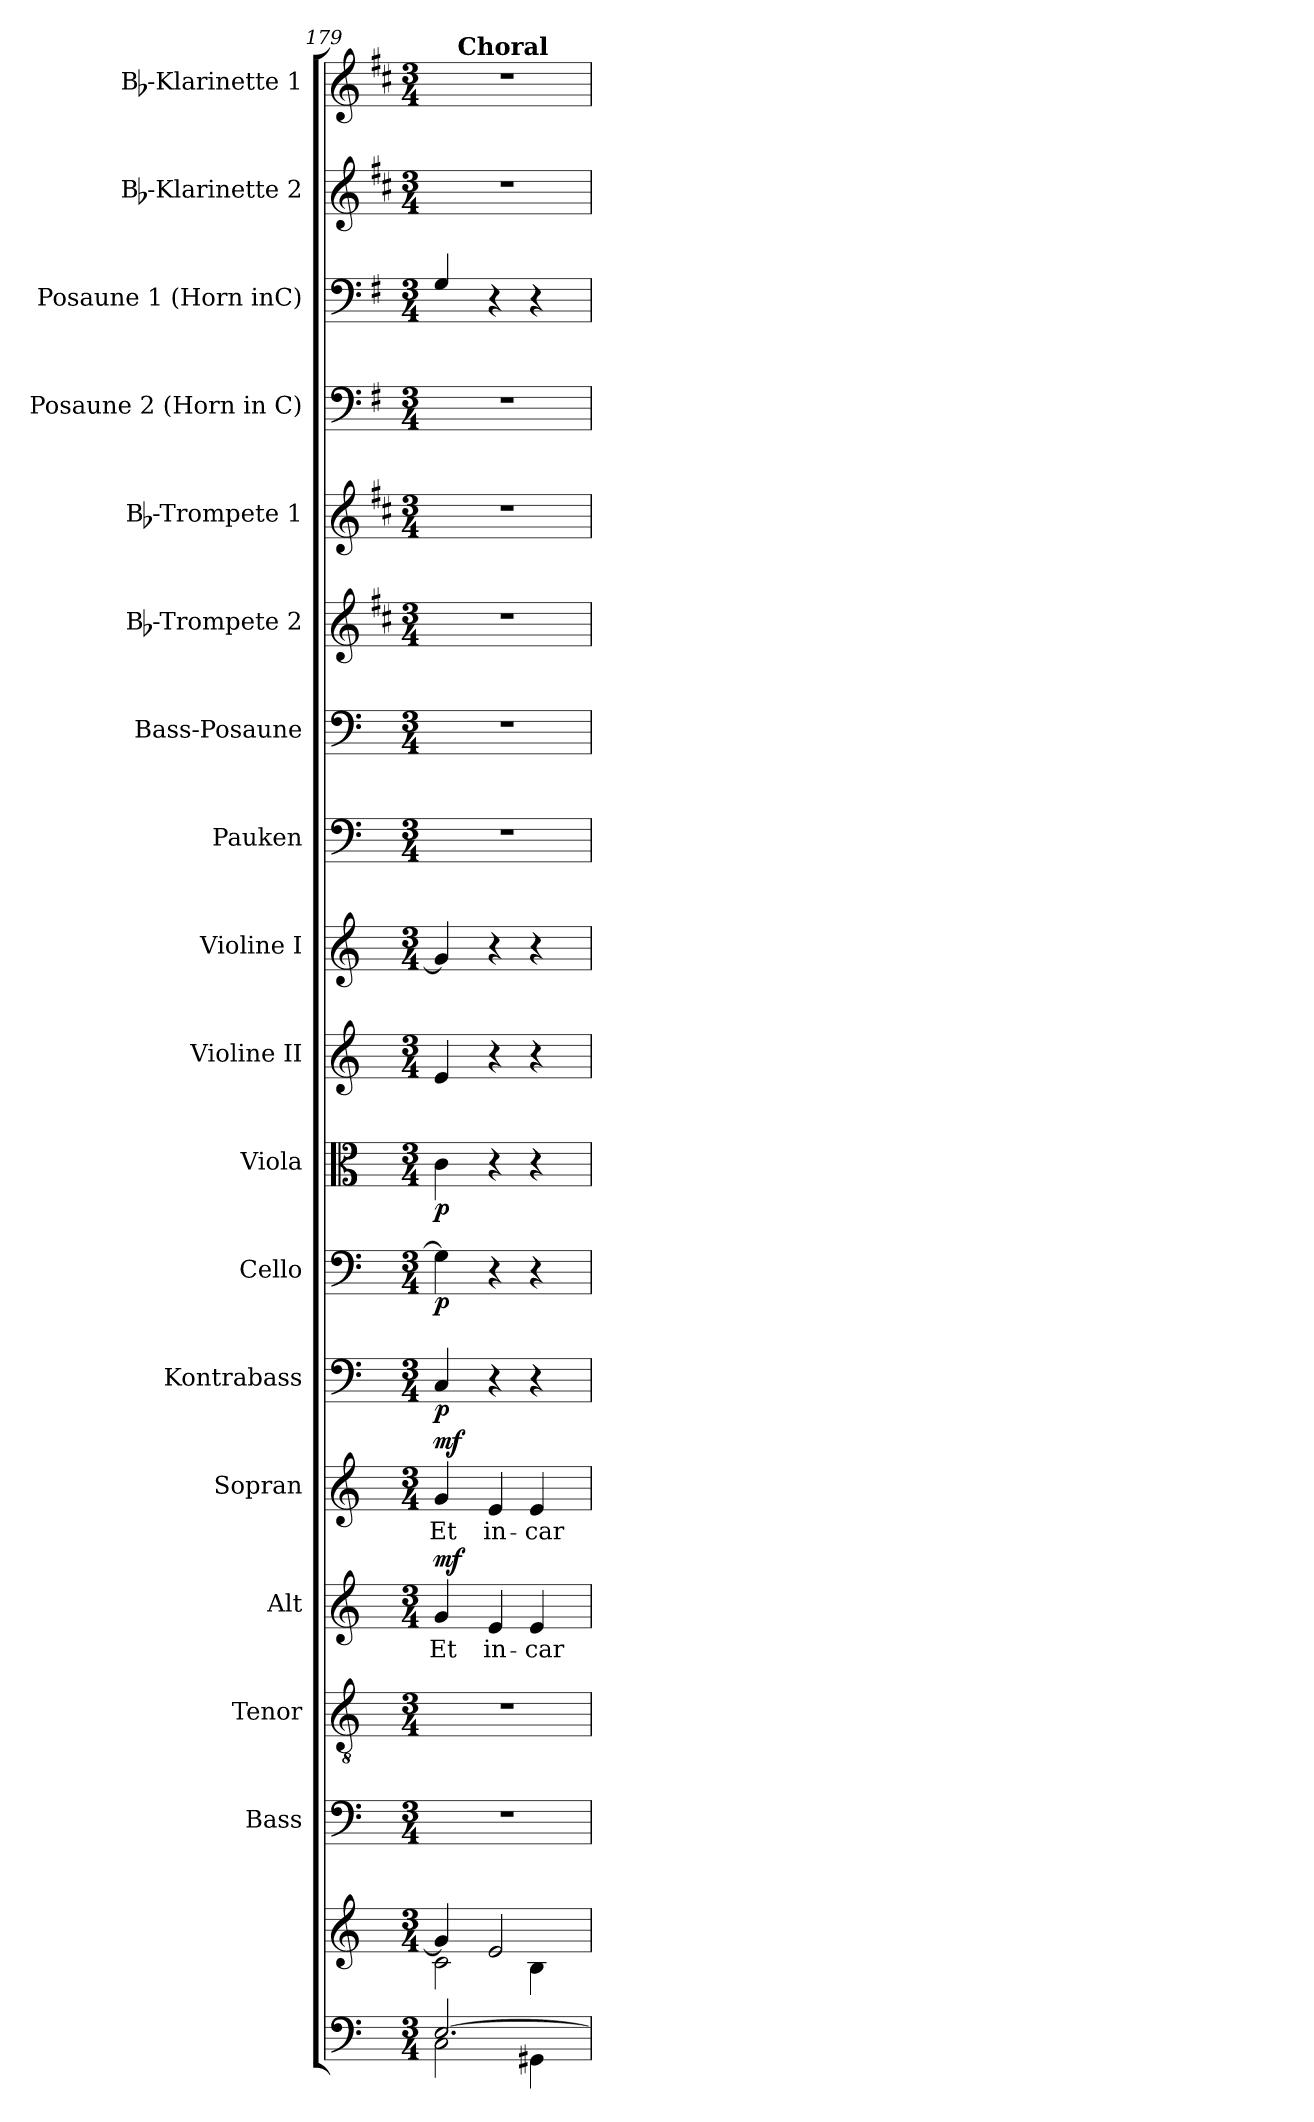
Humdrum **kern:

**kern	**kern	**kern	**kern	**kern	**text	**dynam	**kern	**text	**dynam	**kern	**dynam	**kern	**dynam	**kern	**dynam	**kern	**kern	**kern	**kern	**kern	**kern	**kern	**kern	**kern	**kern
*part18	*part18	*part17	*part16	*part15	*part15	*part15	*part14	*part14	*part14	*part13	*part13	*part12	*part12	*part11	*part11	*part10	*part9	*part8	*part7	*part6	*part5	*part4	*part3	*part2	*part1
*staff19	*staff18	*staff17	*staff16	*staff15	*staff15	*staff15	*staff14	*staff14	*staff14	*staff13	*staff13	*staff12	*staff12	*staff11	*staff11	*staff10	*staff9	*staff8	*staff7	*staff6	*staff5	*staff4	*staff3	*staff2	*staff1
*	*	*I"Bass	*I"Tenor	*I"Alt	*	*	*I"Sopran	*	*	*I"Kontrabass	*	*I"Cello	*	*I"Viola	*	*I"Violine II	*I"Violine I	*I"Pauken	*I"Bass-Posaune	*I"Bb-Trompete 2	*I"Bb-Trompete 1	*I"Posaune 2 (Horn in C)	*I"Posaune 1 (Horn inC)	*I"Bb-Klarinette 2	*I"Bb-Klarinette 1
*	*	*I'B.	*I'T.	*I'A.	*	*	*I'S.	*	*	*I'Kb.	*	*	*	*I'Vla.	*	*I'Vl. II	*I'Vl. I	*I'Pk.	*I'B-Pos.	*I'Bb Trp. 2	*I'Bb Trp. 1	*I'Pos. 2	*I'Pos. 1	*I'Bb Kl. 2	*I'Bb Kl. 1
*clefF4	*clefG2	*clefF4	*clefGv2	*clefG2	*	*	*clefG2	*	*	*clefF4	*	*clefF4	*	*clefC3	*	*clefG2	*clefG2	*clefF4	*clefF4	*clefG2	*clefG2	*clefF4	*clefF4	*clefG2	*clefG2
*	*	*	*	*	*	*	*	*	*	*ITrd7c12	*	*	*	*	*	*	*	*	*	*ITrd1c2	*ITrd1c2	*ITrd4c7	*ITrd4c7	*ITrd1c2	*ITrd1c2
*k[]	*k[]	*k[]	*k[]	*k[]	*	*	*k[]	*	*	*k[]	*	*k[]	*	*k[]	*	*k[]	*k[]	*k[]	*k[]	*k[]	*k[]	*k[]	*k[]	*k[]	*k[]
*C:	*C:	*C:	*C:	*C:	*	*	*C:	*	*	*C:	*	*C:	*	*C:	*	*C:	*C:	*C:	*C:	*C:	*C:	*C:	*C:	*C:	*C:
*M3/4	*M3/4	*M3/4	*M3/4	*M3/4	*	*	*M3/4	*	*	*M3/4	*	*M3/4	*	*M3/4	*	*M3/4	*M3/4	*M3/4	*M3/4	*M3/4	*M3/4	*M3/4	*M3/4	*M3/4	*M3/4
=179	=179	=179	=179	=179	=179	=179	=179	=179	=179	=179	=179	=179	=179	=179	=179	=179	=179	=179	=179	=179	=179	=179	=179	=179	=179
*^	*^	*	*	*	*	*	*	*	*	*	*	*	*	*	*	*	*	*	*	*	*	*	*	*	*
!	!	!	!	!	!	!	!	!	!	!	!	!	!	!	!	!	!	!	!	!	!	!	!	!	!	!	!LO:TX:a:Bi:t=Adagio
!	!	!	!	!	!	!	!LO:LY:b	!LO:DY:a	!	!LO:LY:b	!LO:DY:a	!	!LO:DY:b	!	!LO:DY:b	!	!LO:DY:b	!	!	!	!	!	!	!	!	!	!
*	*	*	*	*	*	*	*	*	*	*	*	*	*	*	*	*	*	*	*	*	*	*	*	*	*	*	*^
[>2.E/	2C\	4g/]	2c\	2.r	2.r	4g/	Et	mf	4g/	Et	mf	4CC/	p	4G\]	p	4c\	p	4e/	4g/]	2.r	2.r	2.r	2.r	2.r	4C/	2.r	2.r	16.ryy
!	!	!	!	!	!	!	!	!	!	!	!	!	!	!	!	!	!	!	!	!	!	!	!	!	!	!	!	!LO:TX:a:B:t=Choral
.	.	.	.	.	.	.	.	.	.	.	.	.	.	.	.	.	.	.	.	.	.	.	.	.	.	.	.	2ryy
!	!	!	!	!	!	!	!LO:LY:b	!	!	!LO:LY:b	!	!	!	!	!	!	!	!	!	!	!	!	!	!	!	!	!	!
.	.	2e/	.	.	.	4e/	in-	.	4e/	in-	.	4r	.	4r	.	4r	.	4r	4r	.	.	.	.	.	4r	.	.	.
!	!	!	!	!	!	!	!LO:LY:b	!	!	!LO:LY:b	!	!	!	!	!	!	!	!	!	!	!	!	!	!	!	!	!	!
.	4GG#X\	.	4B\	.	.	4e/	-car-	.	4e/	-car-	.	4r	.	4r	.	4r	.	4r	4r	.	.	.	.	.	4r	.	.	.
.	.	.	.	.	.	.	.	.	.	.	.	.	.	.	.	.	.	.	.	.	.	.	.	.	.	.	.	8ryy
.	.	.	.	.	.	.	.	.	.	.	.	.	.	.	.	.	.	.	.	.	.	.	.	.	.	.	.	32ryy
*v	*v	*	*	*	*	*	*	*	*	*	*	*	*	*	*	*	*	*	*	*	*	*	*	*	*	*	*v	*v
*	*v	*v	*	*	*	*	*	*	*	*	*	*	*	*	*	*	*	*	*	*	*	*	*	*	*	*
=	=	=	=	=	=	=	=	=	=	=	=	=	=	=	=	=	=	=	=	=	=	=	=	=	=
*-	*-	*-	*-	*-	*-	*-	*-	*-	*-	*-	*-	*-	*-	*-	*-	*-	*-	*-	*-	*-	*-	*-	*-	*-	*-
